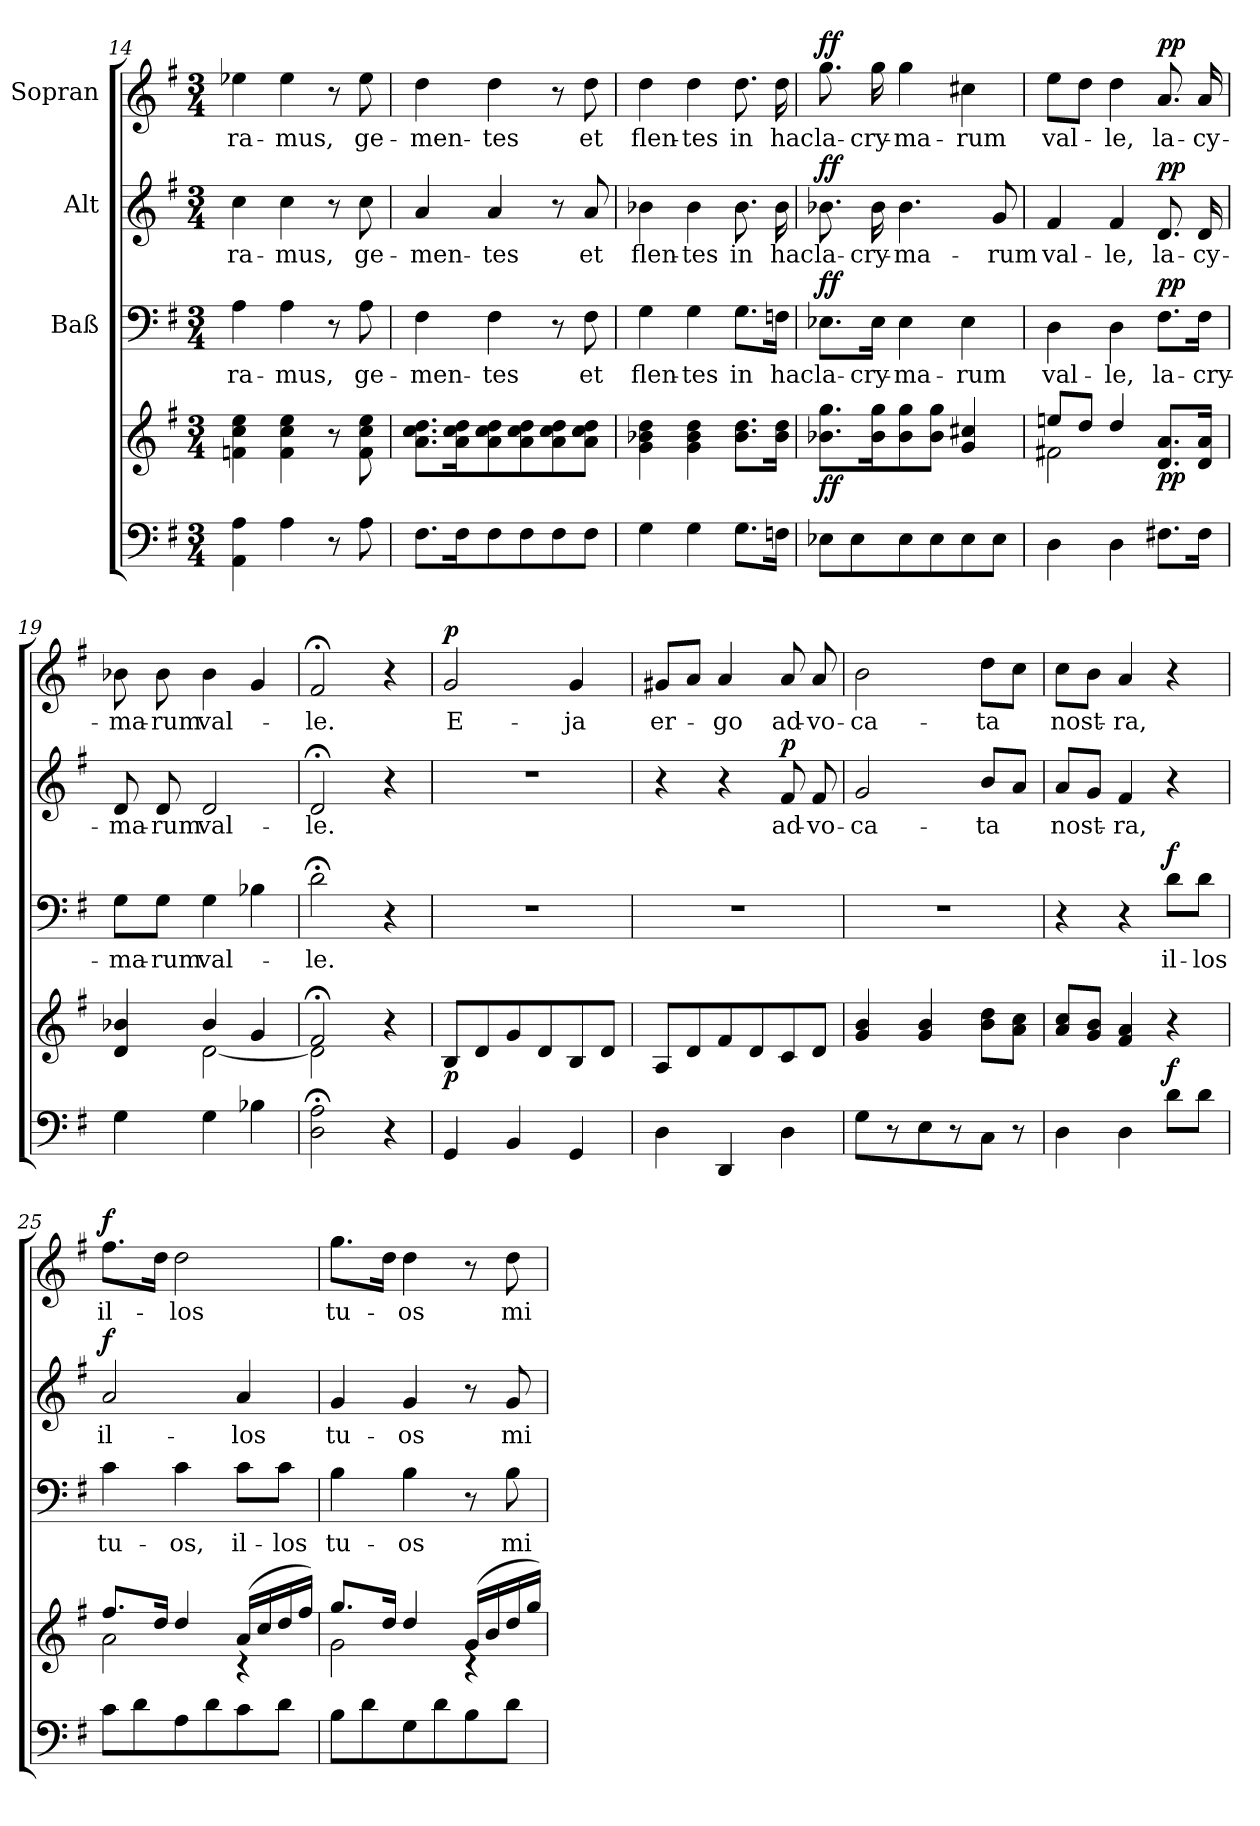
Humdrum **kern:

**kern	**kern	**dynam	**kern	**text	**dynam	**kern	**text	**dynam	**kern	**text	**dynam
*part4	*part4	*part4	*part3	*part3	*part3	*part2	*part2	*part2	*part1	*part1	*part1
*staff5	*staff4	*staff4/5	*staff3	*staff3	*staff3	*staff2	*staff2	*staff2	*staff1	*staff1	*staff1
*	*	*	*I"Baß	*	*	*I"Alt	*	*	*I"Sopran	*	*
*clefF4	*clefG2	*	*clefF4	*	*	*clefG2	*	*	*clefG2	*	*
*k[f#]	*k[f#]	*	*k[f#]	*	*	*k[f#]	*	*	*k[f#]	*	*
*G:	*G:	*	*G:	*	*	*G:	*	*	*G:	*	*
*M3/4	*M3/4	*	*M3/4	*	*	*M3/4	*	*	*M3/4	*	*
=14	=14	=14	=14	=14	=14	=14	=14	=14	=14	=14	=14
!	!	!	!	!LO:LY:b	!	!	!LO:LY:b	!	!	!LO:LY:b	!
4AA\ 4A\	4fn\ 4cc\ 4ee\	.	4A\	-ra-	.	4cc\	-ra-	.	4ee-X\	-ra-	.
!	!	!	!	!LO:LY:b	!	!	!LO:LY:b	!	!	!LO:LY:b	!
4A\	4f\ 4cc\ 4ee\	.	4A\	-mus,	.	4cc\	-mus,	.	4ee-\	-mus,	.
8r	8r	.	8r	.	.	8r	.	.	8r	.	.
!	!	!	!	!LO:LY:b	!	!	!LO:LY:b	!	!	!LO:LY:b	!
8A\	8f\ 8cc\ 8ee\	.	8A\	ge-	.	8cc\	ge-	.	8ee-\	ge-	.
=15	=15	=15	=15	=15	=15	=15	=15	=15	=15	=15	=15
!	!	!	!	!LO:LY:b	!	!	!LO:LY:b	!	!	!LO:LY:b	!
8.F#\L	8.a\ 8.cc\ 8.dd\L	.	4F#\	-men-	.	4a/	-men-	.	4dd\	-men-	.
16F#\k	16a\ 16cc\ 16dd\k	.	.	.	.	.	.	.	.	.	.
!	!	!	!	!LO:LY:b	!	!	!LO:LY:b	!	!	!LO:LY:b	!
8F#\	8a\ 8cc\ 8dd\	.	4F#\	-tes	.	4a/	-tes	.	4dd\	-tes	.
8F#\	8a\ 8cc\ 8dd\	.	.	.	.	.	.	.	.	.	.
8F#\	8a\ 8cc\ 8dd\	.	8r	.	.	8r	.	.	8r	.	.
!	!	!	!	!LO:LY:b	!	!	!LO:LY:b	!	!	!LO:LY:b	!
8F#\J	8a\ 8cc\ 8dd\J	.	8F#\	et	.	8a/	et	.	8dd\	et	.
=16	=16	=16	=16	=16	=16	=16	=16	=16	=16	=16	=16
!	!	!	!	!LO:LY:b	!	!	!LO:LY:b	!	!	!LO:LY:b	!
4G\	4g\ 4b-X\ 4dd\	.	4G\	flen-	.	4b-X\	flen-	.	4dd\	flen-	.
!	!	!	!	!LO:LY:b	!	!	!LO:LY:b	!	!	!LO:LY:b	!
4G\	4g\ 4b-\ 4dd\	.	4G\	-tes	.	4b-\	-tes	.	4dd\	-tes	.
!	!	!	!	!LO:LY:b	!	!	!LO:LY:b	!	!	!LO:LY:b	!
8.G\L	8.b-\ 8.dd\L	.	8.G\L	in	.	8.b-\	in	.	8.dd\	in	.
!	!	!	!	!LO:LY:b	!	!	!LO:LY:b	!	!	!LO:LY:b	!
16Fn\Jk	16b-\ 16dd\Jk	.	16Fn\Jk	hac	.	16b-\	hac	.	16dd\	hac	.
!!LO:PB:g=z
=17	=17	=17	=17	=17	=17	=17	=17	=17	=17	=17	=17
!	!	!LO:DY:b	!	!LO:LY:b	!LO:DY:a	!	!LO:LY:b	!LO:DY:a	!	!LO:LY:b	!LO:DY:a
8E-X\L	8.b-X\ 8.gg\L	ff	8.E-X\L	la-	ff	8.b-X\	la-	ff	8.gg\	la-	ff
8E-\	.	.	.	.	.	.	.	.	.	.	.
!	!	!	!	!LO:LY:b	!	!	!LO:LY:b	!	!	!LO:LY:b	!
.	16b-\ 16gg\k	.	16E-\Jk	-cry-	.	16b-\	-cry-	.	16gg\	-cry-	.
!	!	!	!	!LO:LY:b	!	!	!LO:LY:b	!	!	!LO:LY:b	!
8E-\	8b-\ 8gg\	.	4E-\	-ma-	.	4.b-\	-ma-	.	4gg\	-ma-	.
8E-\	8b-\ 8gg\J	.	.	.	.	.	.	.	.	.	.
!	!	!	!	!LO:LY:b	!	!	!	!	!	!LO:LY:b	!
8E-\	4g/ 4cc#X/	.	4E-\	-rum	.	.	.	.	4cc#X\	-rum	.
!	!	!	!	!	!	!	!LO:LY:b	!	!	!	!
8E-\J	.	.	.	.	.	8g/	-rum	.	.	.	.
=18	=18	=18	=18	=18	=18	=18	=18	=18	=18	=18	=18
*	*^	*	*	*	*	*	*	*	*	*	*
!	!	!	!	!	!LO:LY:b	!	!	!LO:LY:b	!	!	!LO:LY:b	!
4D\	8een/L	2f#X\	.	4D\	val-	.	4f#/	val-	.	8ee\L	val-	.
.	8dd/J	.	.	.	.	.	.	.	.	8dd\J	.	.
!	!	!	!	!	!LO:LY:b	!	!	!LO:LY:b	!	!	!LO:LY:b	!
4D\	4dd/	.	.	4D\	-le,	.	4f#/	-le,	.	4dd\	-le,	.
!	!	!	!LO:DY:b	!	!LO:LY:b	!LO:DY:a	!	!LO:LY:b	!LO:DY:a	!	!LO:LY:b	!LO:DY:a
8.F#X\L	8.d/ 8.a/L	4ryy	pp	8.F#\L	la-	pp	8.d/	la-	pp	8.a/	la-	pp
!	!	!	!	!	!LO:LY:b	!	!	!LO:LY:b	!	!	!LO:LY:b	!
16F#\Jk	16d/ 16a/Jk	.	.	16F#\Jk	-cry-	.	16d/	-cy-	.	16a/	-cy-	.
=19	=19	=19	=19	=19	=19	=19	=19	=19	=19	=19	=19	=19
!	!	!	!	!	!LO:LY:b	!	!	!LO:LY:b	!	!	!LO:LY:b	!
4G\	4d/ 4b-X/	4ryy	.	8G\L	-ma-	.	8d/	-ma-	.	8b-X\	-ma-	.
!	!	!	!	!	!LO:LY:b	!	!	!LO:LY:b	!	!	!LO:LY:b	!
.	.	.	.	8G\J	-rum	.	8d/	-rum	.	8b-\	-rum	.
!	!	!	!	!	!LO:LY:b	!	!	!LO:LY:b	!	!	!LO:LY:b	!
4G\	4b-/	[<2d\	.	4G\	val-	.	2d/	val-	.	4b-\	val-	.
4B-X\	4g/	.	.	4B-X\	.	.	.	.	.	4g/	.	.
=20	=20	=20	=20	=20	=20	=20	=20	=20	=20	=20	=20	=20
!	!	!	!	!	!LO:LY:b	!	!	!LO:LY:b	!	!	!LO:LY:b	!
2D\;< 2A\;<	2f#;</	2d\]	.	2d;<\	-le.	.	2d;</	-le.	.	2f#;</	-le.	.
4r	4r	4ryy	.	4r	.	.	4r	.	.	4r	.	.
!!LO:LB:g=z
=21	=21	=21	=21	=21	=21	=21	=21	=21	=21	=21	=21	=21
!	!	!	!LO:DY:b	!	!	!	!	!	!	!	!LO:LY:b	!LO:DY:a
*	*v	*v	*	*	*	*	*	*	*	*	*	*
4GG/	8B/L	p	2.r	.	.	2.r	.	.	2g/	E-	p
.	8d/	.	.	.	.	.	.	.	.	.	.
4BB/	8g/	.	.	.	.	.	.	.	.	.	.
.	8d/	.	.	.	.	.	.	.	.	.	.
!	!	!	!	!	!	!	!	!	!	!LO:LY:b	!
4GG/	8B/	.	.	.	.	.	.	.	4g/	-ja	.
.	8d/J	.	.	.	.	.	.	.	.	.	.
=22	=22	=22	=22	=22	=22	=22	=22	=22	=22	=22	=22
!	!	!	!	!	!	!	!	!	!	!LO:LY:b	!
4D\	8A/L	.	2.r	.	.	4r	.	.	8g#X/L	er-	.
.	8d/	.	.	.	.	.	.	.	8a/J	.	.
!	!	!	!	!	!	!	!	!	!	!LO:LY:b	!
4DD/	8f#/	.	.	.	.	4r	.	.	4a/	-go	.
.	8d/	.	.	.	.	.	.	.	.	.	.
!	!	!	!	!	!	!	!LO:LY:b	!LO:DY:a	!	!LO:LY:b	!
4D\	8c/	.	.	.	.	8f#/	ad-	p	8a/	ad-	.
!	!	!	!	!	!	!	!LO:LY:b	!	!	!LO:LY:b	!
.	8d/J	.	.	.	.	8f#/	-vo-	.	8a/	-vo-	.
=23	=23	=23	=23	=23	=23	=23	=23	=23	=23	=23	=23
!	!	!	!	!	!	!	!LO:LY:b	!	!	!LO:LY:b	!
8G\L	4g/ 4b/	.	2.r	.	.	2g/	-ca-	.	2b\	-ca-	.
8r	.	.	.	.	.	.	.	.	.	.	.
8E\	4g/ 4b/	.	.	.	.	.	.	.	.	.	.
8r	.	.	.	.	.	.	.	.	.	.	.
!	!	!	!	!	!	!	!LO:LY:b	!	!	!LO:LY:b	!
8C\J	8b\ 8dd\L	.	.	.	.	8b/L	-ta	.	8dd\L	-ta	.
8r	8a\ 8cc\J	.	.	.	.	8a/J	.	.	8cc\J	.	.
=24	=24	=24	=24	=24	=24	=24	=24	=24	=24	=24	=24
!	!	!	!	!	!	!	!LO:LY:b	!	!	!LO:LY:b	!
4D\	8a/ 8cc/L	.	4r	.	.	8a/L	nost-	.	8cc\L	nost-	.
.	8g/ 8b/J	.	.	.	.	8g/J	.	.	8b\J	.	.
!	!	!	!	!	!	!	!LO:LY:b	!	!	!LO:LY:b	!
4D\	4f#/ 4a/	.	4r	.	.	4f#/	-ra,	.	4a/	-ra,	.
!	!	!LO:DY:a=2	!	!LO:LY:b	!LO:DY:a	!	!	!	!	!	!
8d\L	4r	f	8d\L	il-	f	4r	.	.	4r	.	.
!	!	!	!	!LO:LY:b	!	!	!	!	!	!	!
8d\J	.	.	8d\J	-los	.	.	.	.	.	.	.
!!LO:PB:g=z
=25	=25	=25	=25	=25	=25	=25	=25	=25	=25	=25	=25
*	*^	*	*	*	*	*	*	*	*	*	*
!	!	!	!	!	!LO:LY:b	!	!	!LO:LY:b	!LO:DY:a	!	!LO:LY:b	!LO:DY:a
8c\L	8.ff#/L	2a\	.	4c\	tu-	.	2a/	il-	f	8.ff#\L	il-	f
8d\	.	.	.	.	.	.	.	.	.	.	.	.
.	16dd/Jk	.	.	.	.	.	.	.	.	16dd\Jk	.	.
!	!	!	!	!	!LO:LY:b	!	!	!	!	!	!LO:LY:b	!
8A\	4dd/	.	.	4c\	-os,	.	.	.	.	2dd\	-los	.
8d\	.	.	.	.	.	.	.	.	.	.	.	.
!	!	!	!	!	!LO:LY:b	!	!	!LO:LY:b	!	!	!	!
8c\	(16a/LL	4rc	.	8c\L	il-	.	4a/	-los	.	.	.	.
.	16cc/	.	.	.	.	.	.	.	.	.	.	.
!	!	!	!	!	!LO:LY:b	!	!	!	!	!	!	!
8d\J	16dd/	.	.	8c\J	-los	.	.	.	.	.	.	.
.	16ff#/JJ)	.	.	.	.	.	.	.	.	.	.	.
=26	=26	=26	=26	=26	=26	=26	=26	=26	=26	=26	=26	=26
!	!	!	!	!	!LO:LY:b	!	!	!LO:LY:b	!	!	!LO:LY:b	!
8B\L	8.gg/L	2g\	.	4B\	tu-	.	4g/	tu-	.	8.gg\L	tu-	.
8d\	.	.	.	.	.	.	.	.	.	.	.	.
.	16dd/Jk	.	.	.	.	.	.	.	.	16dd\Jk	.	.
!	!	!	!	!	!LO:LY:b	!	!	!LO:LY:b	!	!	!LO:LY:b	!
8G\	4dd/	.	.	4B\	-os	.	4g/	-os	.	4dd\	-os	.
8d\	.	.	.	.	.	.	.	.	.	.	.	.
8B\	(16g/LL	4rc	.	8r	.	.	8r	.	.	8r	.	.
.	16b/	.	.	.	.	.	.	.	.	.	.	.
!	!	!	!	!	!LO:LY:b	!	!	!LO:LY:b	!	!	!LO:LY:b	!
8d\J	16dd/	.	.	8B\	mi-	.	8g/	mi-	.	8dd\	mi-	.
.	16gg/JJ)	.	.	.	.	.	.	.	.	.	.	.
*	*v	*v	*	*	*	*	*	*	*	*	*	*
=	=	=	=	=	=	=	=	=	=	=	=
*-	*-	*-	*-	*-	*-	*-	*-	*-	*-	*-	*-
